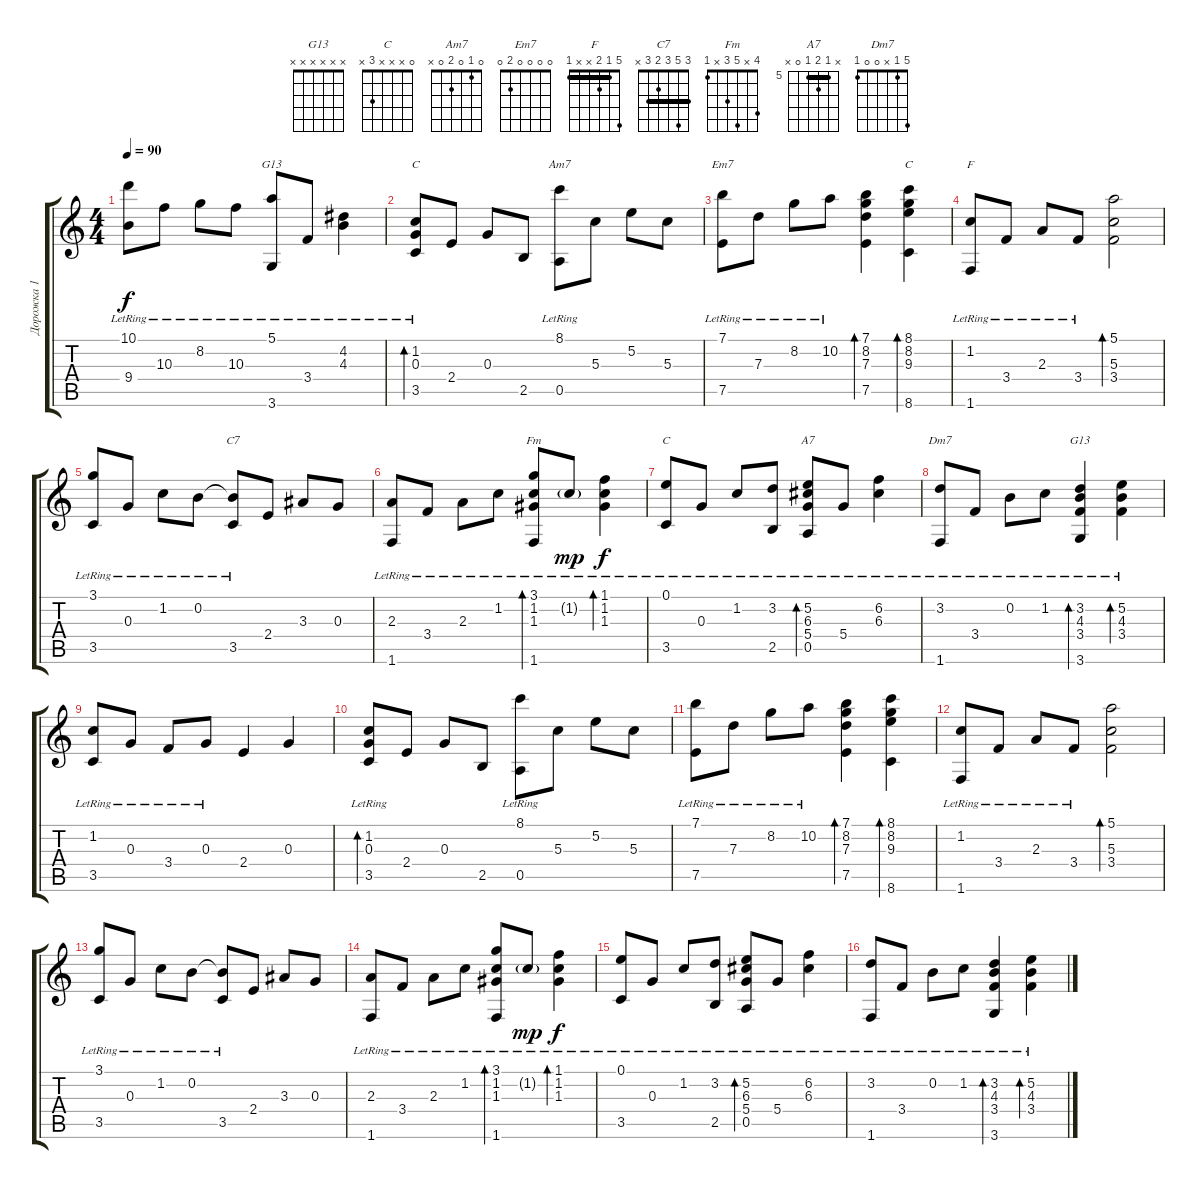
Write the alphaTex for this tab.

\track ("Дорожка 1" "Дорожка 1") {instrument acousticguitarnylon}
\staff {score tabs}
\tuning (E4 B3 G3 D3 A2 E2) {hide}
\chord ("G13" 3 5 4 0 x 3)
\chord ("C" 0 1 0 2 3 x)
\chord ("Am7" 0 1 0 2 0 x)
\chord ("Em7" 0 0 0 0 2 0)
\chord ("C" 8 8 9 x x 8) {firstfret 8 barre 8}
\chord ("F" 5 1 2 x x 1) {barre 1}
\chord ("C7" 3 5 3 2 3 x) {barre 3}
\chord ("Fm" 4 x 5 3 x 1)
\chord ("C" 0 x x x 3 x)
\chord ("A7" x 5 6 5 0 x) {firstfret 5 barre 5}
\chord ("Dm7" 5 1 x 0 0 1)
\chord ("G13" x x x x x x)
\ts (4 4)
\tempo 90
\clef g2
\ks c
(10.1{lr} 9.4{lr}).8{dy f} 10.3{lr}.8 8.2{lr}.8 10.3{lr}.8 (5.1{lr} 3.6{lr}).8{ch "G13"} 3.4{lr}.8 (4.2{lr} 4.3{lr}).4 |
(1.2{lr} 0.3 3.5{lr}).8{bd 120 ch "C"} 2.4.8 0.3.8 2.5.8 (8.1{lr} 0.5{lr}).8{ch "Am7"} 5.3.8 5.2.8 5.3.8 |
(7.1{lr} 7.5{lr}).8{ch "Em7"} 7.3{lr}.8 8.2{lr}.8 10.2{lr}.8 (7.1 8.2 7.3 7.5).4{bd 120} (8.1 8.2 9.3 8.6).4{bd 120 ch "C"} |
(1.2{lr} 1.6{lr}).8{ch "F"} 3.4{lr}.8 2.3{lr}.8 3.4{lr}.8 (5.1 5.3 3.4).2{bd 120} |
(3.1{lr} 3.5{lr}).8 0.3{lr}.8 1.2{lr}.8 0.2{lr}.8 (0.2{t} 3.5{lr}).8{ch "C7"} 2.4.8 3.3.8 0.3.8 |
(2.3{lr} 1.6{lr}).8 3.4{lr}.8 2.3{lr}.8 1.2{lr}.8 (3.1{lr} 1.2{lr} 1.3{lr} 1.6{lr}).8{bd 120 ch "Fm"} 1.2{g lr}.8{dy mp} (1.1{lr} 1.2{lr} 1.3{lr}).4{bd 120 dy f} |
(0.1{lr} 3.5{lr}).8{ch "C"} 0.3{lr}.8 1.2{lr}.8 (3.2{lr} 2.5{lr}).8 (5.2{lr} 6.3{lr} 5.4{lr} 0.5{lr}).8{bd 120 ch "A7"} 5.4{lr}.8 (6.2{lr} 6.3{lr}).4 |
(3.2{lr} 1.6{lr}).8{ch "Dm7"} 3.4{lr}.8 0.2{lr}.8 1.2{lr}.8 (3.2{lr} 4.3{lr} 3.4{lr} 3.6{lr}).4{bd 120 ch "G13"} (5.2{lr} 4.3{lr} 3.4{lr}).4{bd 120} |
(1.2{lr} 3.5{lr}).8 0.3{lr}.8 3.4{lr}.8 0.3{lr}.8 2.4.4 0.3.4 |
(1.2{lr} 0.3 3.5{lr}).8{bd 120} 2.4.8 0.3.8 2.5.8 (8.1{lr} 0.5{lr}).8 5.3.8 5.2.8 5.3.8 |
(7.1{lr} 7.5{lr}).8 7.3{lr}.8 8.2{lr}.8 10.2{lr}.8 (7.1 8.2 7.3 7.5).4{bd 120} (8.1 8.2 9.3 8.6).4{bd 120} |
(1.2{lr} 1.6{lr}).8 3.4{lr}.8 2.3{lr}.8 3.4{lr}.8 (5.1 5.3 3.4).2{bd 120} |
(3.1{lr} 3.5{lr}).8 0.3{lr}.8 1.2{lr}.8 0.2{lr}.8 (0.2{t} 3.5{lr}).8 2.4.8 3.3.8 0.3.8 |
(2.3{lr} 1.6{lr}).8 3.4{lr}.8 2.3{lr}.8 1.2{lr}.8 (3.1{lr} 1.2{lr} 1.3{lr} 1.6{lr}).8{bd 120} 1.2{g lr}.8{dy mp} (1.1{lr} 1.2{lr} 1.3{lr}).4{bd 120 dy f} |
(0.1{lr} 3.5{lr}).8 0.3{lr}.8 1.2{lr}.8 (3.2{lr} 2.5{lr}).8 (5.2{lr} 6.3{lr} 5.4{lr} 0.5{lr}).8{bd 120} 5.4{lr}.8 (6.2{lr} 6.3{lr}).4 |
(3.2{lr} 1.6{lr}).8 3.4{lr}.8 0.2{lr}.8 1.2{lr}.8 (3.2{lr} 4.3{lr} 3.4{lr} 3.6{lr}).4{bd 120} (5.2{lr} 4.3{lr} 3.4{lr}).4{bd 120}
